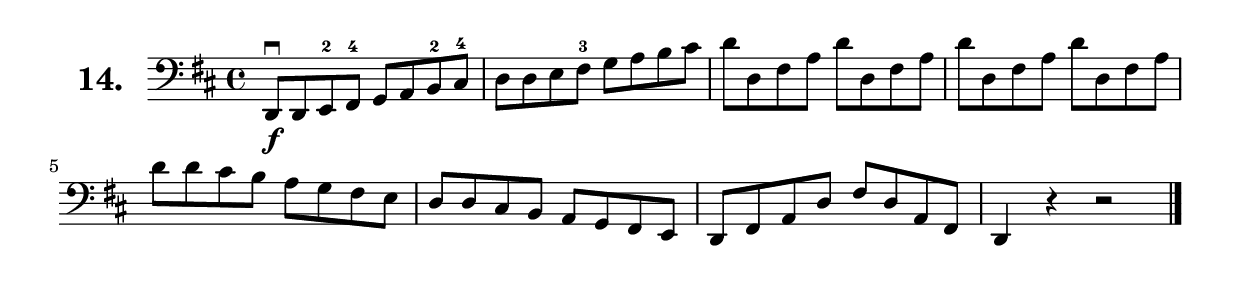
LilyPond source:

\version "2.18.2"

\score {
  \new StaffGroup = "" \with {
        instrumentName = \markup { \bold \huge { \larger "14." }}
      }
  <<
    \new Staff = "celloI"
    \relative c {
      \clef bass
      \key d \major
      \time 4/4

      d,8\downbow\f d e-2 fis-4 g a b-2 cis-4 | %01 
      d d e fis-3 g a b cis                   | %02
      d d, fis a d d, fis a                   | %03
      d d, fis a d d, fis a                   | %04
      d d cis b a g fis e                     | %05
      d d cis b a g fis e                     | %06
      d fis a d fis d a fis                   | %07
      d4 r r2 \bar "|."                         %08

    }
  >>
  \layout {}
  \header {
    composer = "Sebastian Lee"
    %opus = "Op. 70"
  }
}
